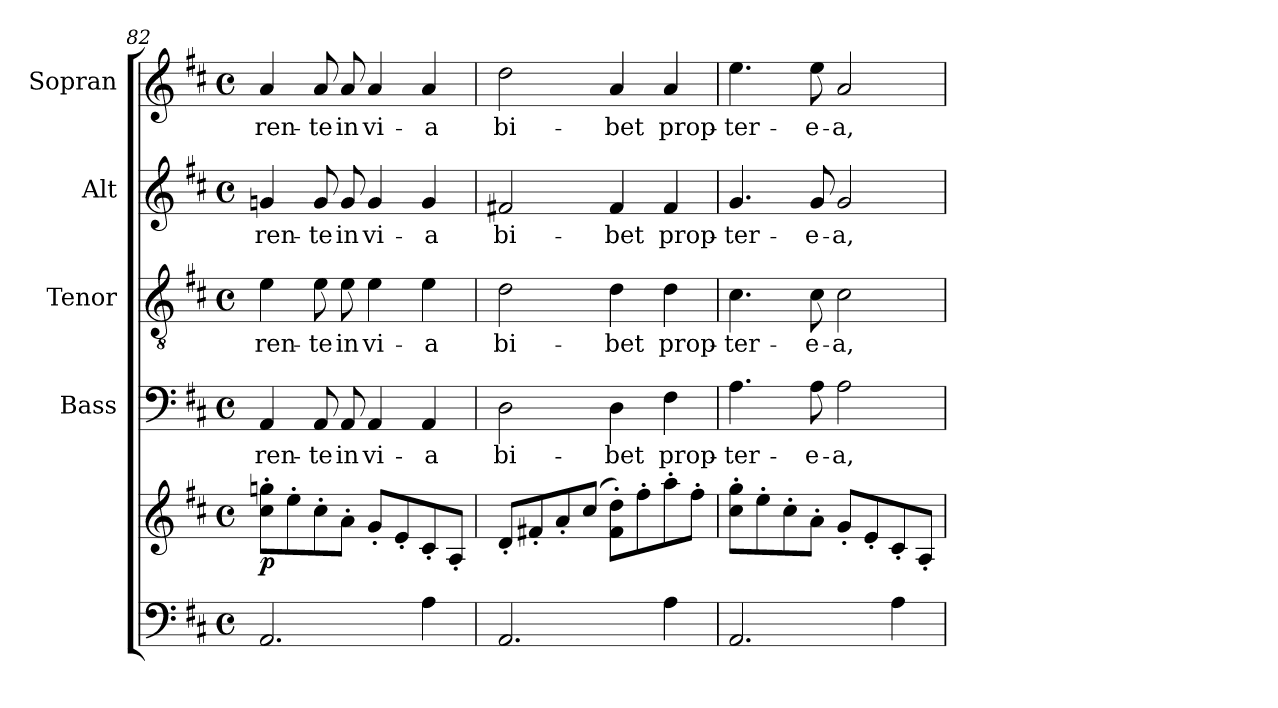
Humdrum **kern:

**kern	**kern	**dynam	**kern	**text	**kern	**text	**kern	**text	**kern	**text
*part5	*part5	*part5	*part4	*part4	*part3	*part3	*part2	*part2	*part1	*part1
*staff6	*staff5	*staff5/6	*staff4	*staff4	*staff3	*staff3	*staff2	*staff2	*staff1	*staff1
*	*	*	*I"Bass	*	*I"Tenor	*	*I"Alt	*	*I"Sopran	*
*	*	*	*I'B.	*	*I'T.	*	*I'A.	*	*I'S.	*
*clefF4	*clefG2	*	*clefF4	*	*clefGv2	*	*clefG2	*	*clefG2	*
*k[f#c#]	*k[f#c#]	*	*k[f#c#]	*	*k[f#c#]	*	*k[f#c#]	*	*k[f#c#]	*
*D:	*D:	*	*D:	*	*D:	*	*D:	*	*D:	*
*M4/4	*M4/4	*	*M4/4	*	*M4/4	*	*M4/4	*	*M4/4	*
*met(c)	*met(c)	*	*met(c)	*	*met(c)	*	*met(c)	*	*met(c)	*
=82	=82	=82	=82	=82	=82	=82	=82	=82	=82	=82
!	!	!LO:DY:b	!	!LO:LY:b	!	!LO:LY:b	!	!LO:LY:b	!	!LO:LY:b
2.AA/	8cc#\'> 8ggn\'>L	p	4AA/	-ren-	4e\	-ren-	4gn/	-ren-	4a/	-ren-
.	8ee'>\	.	.	.	.	.	.	.	.	.
!	!	!	!	!LO:LY:b	!	!LO:LY:b	!	!LO:LY:b	!	!LO:LY:b
.	8cc#'>\	.	8AA/	-te	8e\	-te	8g/	-te	8a/	-te
!	!	!	!	!LO:LY:b	!	!LO:LY:b	!	!LO:LY:b	!	!LO:LY:b
.	8a'>\J	.	8AA/	in	8e\	in	8g/	in	8a/	in
!	!	!	!	!LO:LY:b	!	!LO:LY:b	!	!LO:LY:b	!	!LO:LY:b
.	8g'</L	.	4AA/	vi-	4e\	vi-	4g/	vi-	4a/	vi-
.	8e'</	.	.	.	.	.	.	.	.	.
!	!	!	!	!LO:LY:b	!	!LO:LY:b	!	!LO:LY:b	!	!LO:LY:b
4A\	8c#'</	.	4AA/	-a	4e\	-a	4g/	-a	4a/	-a
.	8A'</J	.	.	.	.	.	.	.	.	.
=83	=83	=83	=83	=83	=83	=83	=83	=83	=83	=83
!	!	!	!	!LO:LY:b	!	!LO:LY:b	!	!LO:LY:b	!	!LO:LY:b
2.AA/	8d'</L	.	2D\	bi-	2d\	bi-	2f#X/	bi-	2dd\	bi-
.	8f#X'</	.	.	.	.	.	.	.	.	.
.	8a'</	.	.	.	.	.	.	.	.	.
.	(8cc#/J	.	.	.	.	.	.	.	.	.
!	!	!	!	!LO:LY:b	!	!LO:LY:b	!	!LO:LY:b	!	!LO:LY:b
.	8f#\'> 8dd\'>L)	.	4D\	-bet	4d\	-bet	4f#/	-bet	4a/	-bet
.	8ff#'>\	.	.	.	.	.	.	.	.	.
!	!	!	!	!LO:LY:b	!	!LO:LY:b	!	!LO:LY:b	!	!LO:LY:b
4A\	8aa'>\	.	4F#\	prop-	4d\	prop-	4f#/	prop-	4a/	prop-
.	8ff#'>\J	.	.	.	.	.	.	.	.	.
!!LO:LB:g=z
=84	=84	=84	=84	=84	=84	=84	=84	=84	=84	=84
!	!	!	!	!LO:LY:b	!	!LO:LY:b	!	!LO:LY:b	!	!LO:LY:b
2.AA/	8cc#\'> 8gg\'>L	.	4.A\	-ter-	4.c#\	-ter-	4.g/	-ter-	4.ee\	-ter-
.	8ee'>\	.	.	.	.	.	.	.	.	.
.	8cc#'>\	.	.	.	.	.	.	.	.	.
!	!	!	!	!LO:LY:b	!	!LO:LY:b	!	!LO:LY:b	!	!LO:LY:b
.	8a'>\J	.	8A\	-e-	8c#\	-e-	8g/	-e-	8ee\	-e-
!	!	!	!	!LO:LY:b	!	!LO:LY:b	!	!LO:LY:b	!	!LO:LY:b
.	8g'</L	.	2A\	-a,	2c#\	-a,	2g/	-a,	2a/	-a,
.	8e'</	.	.	.	.	.	.	.	.	.
4A\	8c#'</	.	.	.	.	.	.	.	.	.
.	8A'</J	.	.	.	.	.	.	.	.	.
=	=	=	=	=	=	=	=	=	=	=
*-	*-	*-	*-	*-	*-	*-	*-	*-	*-	*-
